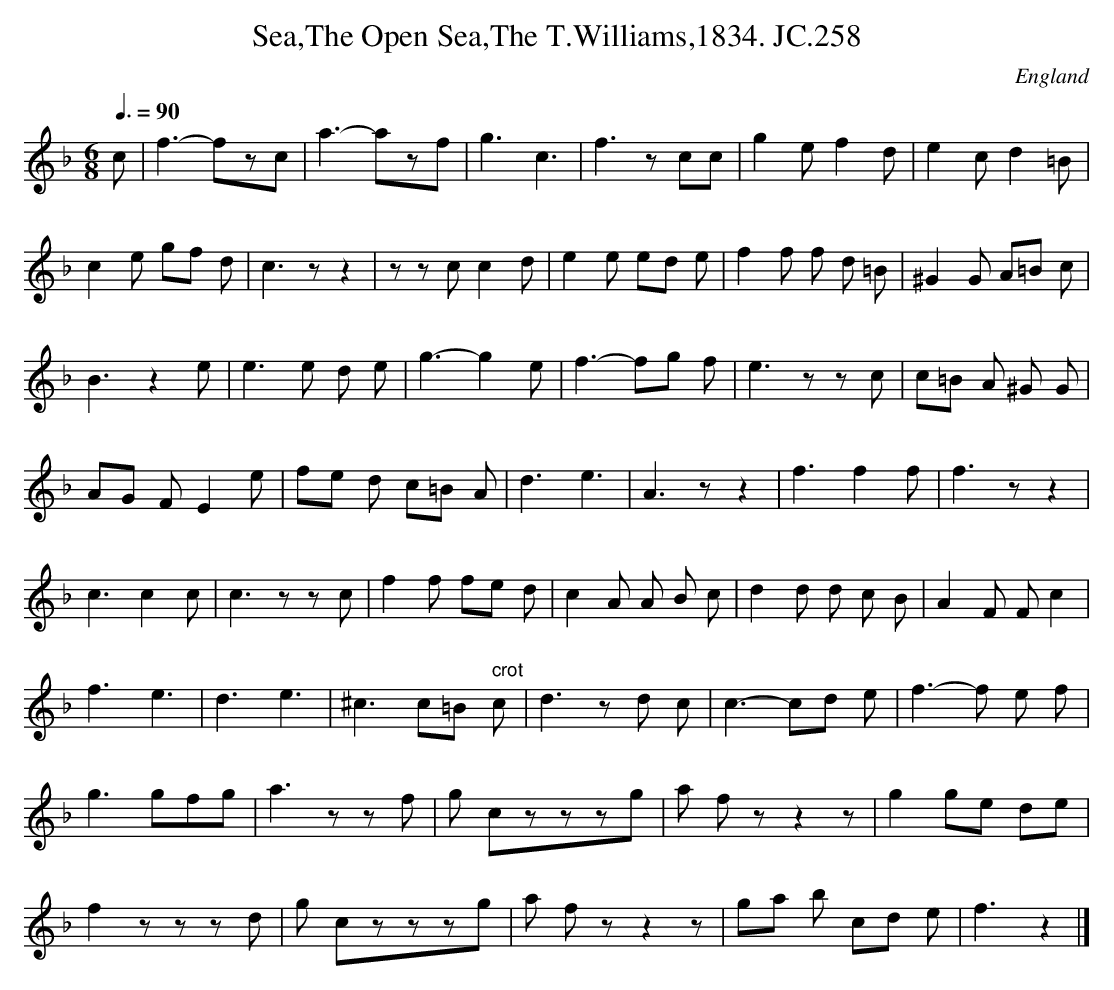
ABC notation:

X:1
T:Sea,The Open Sea,The T.Williams,1834. JC.258
O:England
M:6/8
L:1/8
Q:3/8=90
K:F major
c|f3-fzc|a3-azf|\
g3c3|f3zcc|g2ef2d|e2cd2=B|!
c2e gf d|c3zz2|zzcc2d|e2e ed e|f2f f d =B|^G2G A=B c|!
B3z2e|e3e d e|g3-g2e|f3-fg f|e3zzc|c=B A ^G G|!
AG FE2e|fe d c=B A|d3e3|A3zz2|f3f2f|f3zz2|!
c3c2c|c3zzc|f2f fe d|c2A A B c|d2d d c B|A2F Fc2|!
f3e3|d3e3|^c3 c=B " crot"c|d3zd c|c3-cd e|f3-f e f|!
g3gfg|a3zzf|g czzzg|a fzz2z|g2ge de|!
f2zzzd|g czzzg|a fzz2z|ga b cd e|f3z2|]
